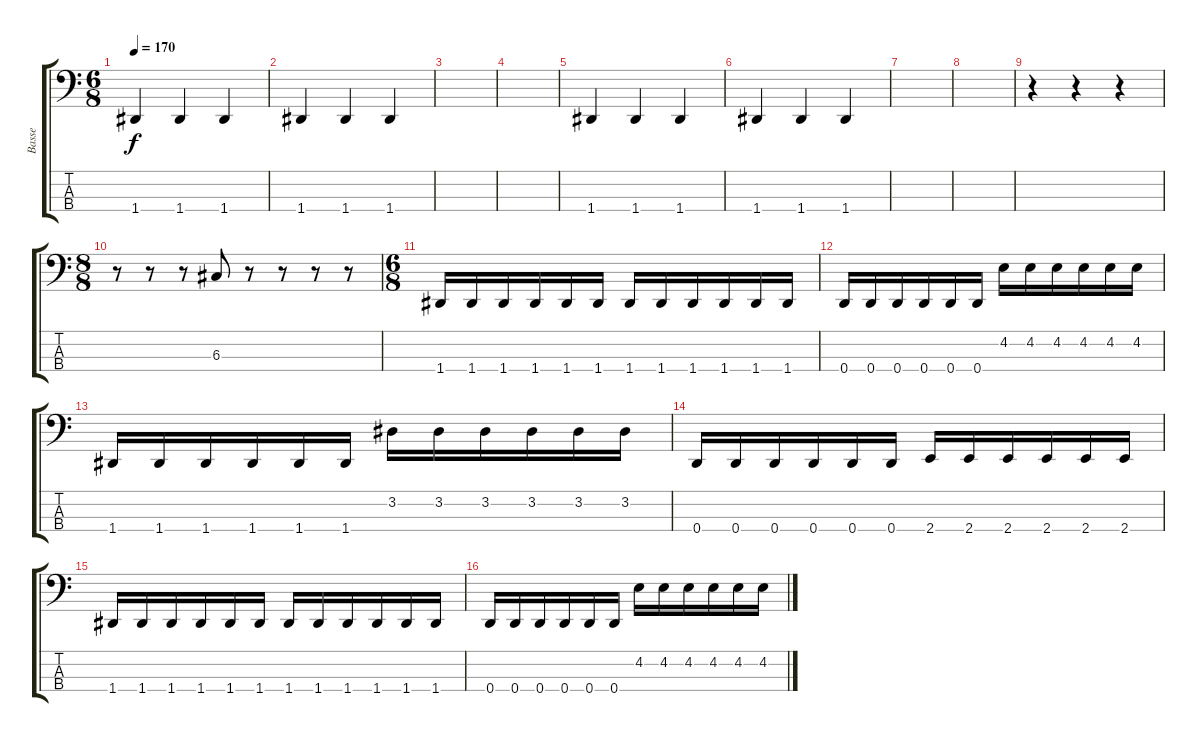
\track ("Basse" "Basse") {instrument electricbasspick}
\staff {score tabs}
\tuning (F2 C2 G1 D1) {hide}
\ts (6 8)
\tempo 170
\clef f4
\ks c
1.4.4{dy f} 1.4.4 1.4.4 |
1.4.4 1.4.4 1.4.4 |
|
|
1.4.4 1.4.4 1.4.4 |
1.4.4 1.4.4 1.4.4 |
|
|
r.4 r.4 r.4 |
\ts (8 8)
r.8 r.8 r.8 6.3.8 r.8 r.8 r.8 r.8 |
\ts (6 8)
1.4.16 1.4.16 1.4.16 1.4.16 1.4.16 1.4.16 1.4.16 1.4.16 1.4.16 1.4.16 1.4.16 1.4.16 |
0.4.16 0.4.16 0.4.16 0.4.16 0.4.16 0.4.16 4.2.16 4.2.16 4.2.16 4.2.16 4.2.16 4.2.16 |
1.4.16 1.4.16 1.4.16 1.4.16 1.4.16 1.4.16 3.2.16 3.2.16 3.2.16 3.2.16 3.2.16 3.2.16 |
0.4.16 0.4.16 0.4.16 0.4.16 0.4.16 0.4.16 2.4.16 2.4.16 2.4.16 2.4.16 2.4.16 2.4.16 |
1.4.16 1.4.16 1.4.16 1.4.16 1.4.16 1.4.16 1.4.16 1.4.16 1.4.16 1.4.16 1.4.16 1.4.16 |
0.4.16 0.4.16 0.4.16 0.4.16 0.4.16 0.4.16 4.2.16 4.2.16 4.2.16 4.2.16 4.2.16 4.2.16
